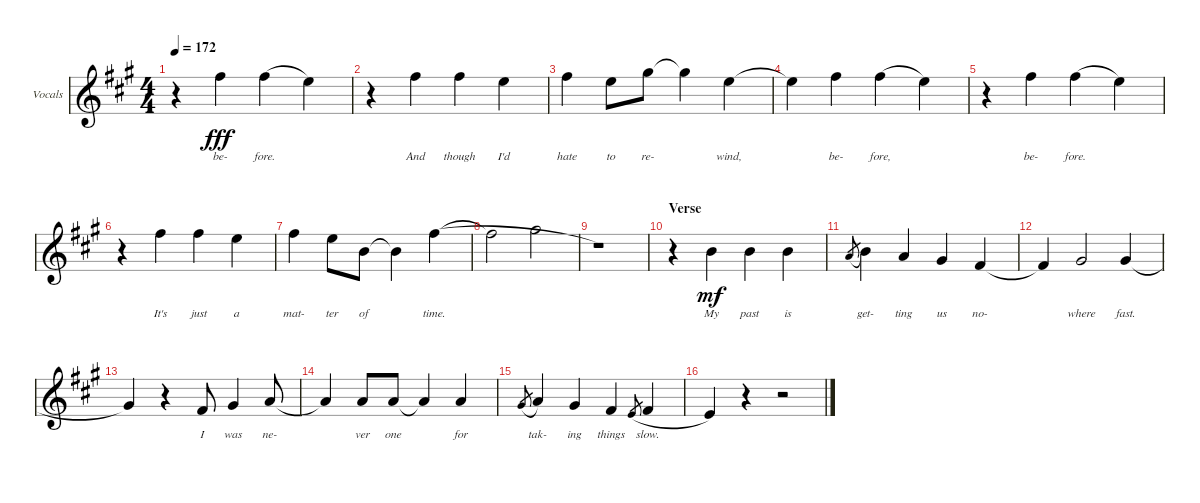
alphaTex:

\defaultSystemsLayout 4
\bracketExtendMode groupsimilarinstruments
\firstSystemTrackNameOrientation horizontal
\otherSystemsTrackNameOrientation horizontal
\track ("Vocals" "Vocals") {instrument distortionguitar}
\staff {score}
\tuning (E4 B3 G3 D3 A2 E2)
\ts (4 4)
\tempo 172
\clef g2
\scale
0.333333
\ks a
r.4{dy fff} 2.1.4{lyrics (0 "be-") lyrics (1 "") lyrics (2 "") lyrics (3 "") lyrics (4 "")} 2.1.4{lyrics (0 "fore.") lyrics (1 "") lyrics (2 "") lyrics (3 "") lyrics (4 "") legatoorigin} 0.1.4{lyrics (0 "") lyrics (1 "") lyrics (2 "") lyrics (3 "") lyrics (4 "")} |
\scale
0.333333 r.4 2.1.4{lyrics (0 "And") lyrics (1 "") lyrics (2 "") lyrics (3 "") lyrics (4 "")} 2.1.4{lyrics (0 "though") lyrics (1 "") lyrics (2 "") lyrics (3 "") lyrics (4 "")} 0.1.4{lyrics (0 "I'd") lyrics (1 "") lyrics (2 "") lyrics (3 "") lyrics (4 "")} |
\scale
0.333333 2.1.4{lyrics (0 "hate") lyrics (1 "") lyrics (2 "") lyrics (3 "") lyrics (4 "")} 0.1.8{lyrics (0 "to") lyrics (1 "") lyrics (2 "") lyrics (3 "") lyrics (4 "")} 4.1.8{lyrics (0 "re-") lyrics (1 "") lyrics (2 "") lyrics (3 "") lyrics (4 "")} 4.1{t}.4{lyrics (0 "") lyrics (1 "") lyrics (2 "") lyrics (3 "") lyrics (4 "")} 0.1.4{lyrics (0 "wind,") lyrics (1 "") lyrics (2 "") lyrics (3 "") lyrics (4 "")} |
\scale
0.333333 0.1{t}.4{lyrics (0 "") lyrics (1 "") lyrics (2 "") lyrics (3 "") lyrics (4 "")} 2.1.4{lyrics (0 "be-") lyrics (1 "") lyrics (2 "") lyrics (3 "") lyrics (4 "")} 2.1.4{lyrics (0 "fore,") lyrics (1 "") lyrics (2 "") lyrics (3 "") lyrics (4 "") legatoorigin} 0.1.4{lyrics (0 "") lyrics (1 "") lyrics (2 "") lyrics (3 "") lyrics (4 "")} |
\scale
0.333333 r.4 2.1.4{lyrics (0 "be-") lyrics (1 "") lyrics (2 "") lyrics (3 "") lyrics (4 "")} 2.1.4{lyrics (0 "fore.") lyrics (1 "") lyrics (2 "") lyrics (3 "") lyrics (4 "") legatoorigin} 0.1.4{lyrics (0 "") lyrics (1 "") lyrics (2 "") lyrics (3 "") lyrics (4 "")} |
\scale
0.333333 r.4 2.1.4{lyrics (0 "It's") lyrics (1 "") lyrics (2 "") lyrics (3 "") lyrics (4 "")} 2.1.4{lyrics (0 "just") lyrics (1 "") lyrics (2 "") lyrics (3 "") lyrics (4 "")} 0.1.4{lyrics (0 "a") lyrics (1 "") lyrics (2 "") lyrics (3 "") lyrics (4 "")} |
\scale
0.333333 2.1.4{lyrics (0 "mat-") lyrics (1 "") lyrics (2 "") lyrics (3 "") lyrics (4 "")} 0.1.8{lyrics (0 "ter") lyrics (1 "") lyrics (2 "") lyrics (3 "") lyrics (4 "")} 0.2.8{lyrics (0 "of") lyrics (1 "") lyrics (2 "") lyrics (3 "") lyrics (4 "")} 0.2{t}.4{lyrics (0 "") lyrics (1 "") lyrics (2 "") lyrics (3 "") lyrics (4 "")} 2.1.4{lyrics (0 "time.") lyrics (1 "") lyrics (2 "") lyrics (3 "") lyrics (4 "") legatoorigin} |
\scale
0.333333 2.1{t}.2{lyrics (0 "") lyrics (1 "") lyrics (2 "") lyrics (3 "") lyrics (4 "") legatoorigin} 4.1.2{lyrics (0 "") lyrics (1 "") lyrics (2 "") lyrics (3 "") lyrics (4 "") legatoorigin} |
\scale
0.333333 r.1 |
\section ("" "Verse")
\scale
0.333333 r.4 0.2.4{lyrics (0 "My") lyrics (1 "") lyrics (2 "") lyrics (3 "") lyrics (4 "") dy mf} 0.2.4{lyrics (0 "past") lyrics (1 "") lyrics (2 "") lyrics (3 "") lyrics (4 "")} 0.2.4{lyrics (0 "is") lyrics (1 "") lyrics (2 "") lyrics (3 "") lyrics (4 "")} |
\scale
0.333333 2.3.8{lyrics (0 "") lyrics (1 "") lyrics (2 "") lyrics (3 "") lyrics (4 "") gr legatoorigin} 0.2.4{lyrics (0 "get-") lyrics (1 "") lyrics (2 "") lyrics (3 "") lyrics (4 "")} 2.3.4{lyrics (0 "ting") lyrics (1 "") lyrics (2 "") lyrics (3 "") lyrics (4 "")} 1.3.4{lyrics (0 "us") lyrics (1 "") lyrics (2 "") lyrics (3 "") lyrics (4 "")} 4.4.4{lyrics (0 "no-") lyrics (1 "") lyrics (2 "") lyrics (3 "") lyrics (4 "")} |
\scale
0.333333 4.4{t}.4{lyrics (0 "") lyrics (1 "") lyrics (2 "") lyrics (3 "") lyrics (4 "")} 6.4.2{lyrics (0 "where") lyrics (1 "") lyrics (2 "") lyrics (3 "") lyrics (4 "")} 6.4.4{lyrics (0 "fast.") lyrics (1 "") lyrics (2 "") lyrics (3 "") lyrics (4 "")} |
\scale
0.333333 6.4{t}.4{lyrics (0 "") lyrics (1 "") lyrics (2 "") lyrics (3 "") lyrics (4 "")} r.4 4.4.8{lyrics (0 "I") lyrics (1 "") lyrics (2 "") lyrics (3 "") lyrics (4 "")} 6.4.4{lyrics (0 "was") lyrics (1 "") lyrics (2 "") lyrics (3 "") lyrics (4 "")} 7.4.8{lyrics (0 "ne-") lyrics (1 "") lyrics (2 "") lyrics (3 "") lyrics (4 "")} |
\scale
0.333333 7.4{t}.4{lyrics (0 "") lyrics (1 "") lyrics (2 "") lyrics (3 "") lyrics (4 "")} 7.4.8{lyrics (0 "ver") lyrics (1 "") lyrics (2 "") lyrics (3 "") lyrics (4 "")} 7.4.8{lyrics (0 "one") lyrics (1 "") lyrics (2 "") lyrics (3 "") lyrics (4 "")} 7.4{t}.4{lyrics (0 "") lyrics (1 "") lyrics (2 "") lyrics (3 "") lyrics (4 "")} 7.4.4{lyrics (0 "for") lyrics (1 "") lyrics (2 "") lyrics (3 "") lyrics (4 "")} |
\scale
0.333333 6.4.8{lyrics (0 "") lyrics (1 "") lyrics (2 "") lyrics (3 "") lyrics (4 "") gr legatoorigin} 7.4.4{lyrics (0 "tak-") lyrics (1 "") lyrics (2 "") lyrics (3 "") lyrics (4 "")} 6.4.4{lyrics (0 "ing") lyrics (1 "") lyrics (2 "") lyrics (3 "") lyrics (4 "")} 4.4.4{lyrics (0 "things") lyrics (1 "") lyrics (2 "") lyrics (3 "") lyrics (4 "")} 2.4.8{lyrics (0 "") lyrics (1 "") lyrics (2 "") lyrics (3 "") lyrics (4 "") gr legatoorigin} 4.4.4{lyrics (0 "slow.") lyrics (1 "") lyrics (2 "") lyrics (3 "") lyrics (4 "") legatoorigin} |
\scale
0.333333 2.4.4{lyrics (0 "") lyrics (1 "") lyrics (2 "") lyrics (3 "") lyrics (4 "")} r.4 r.2
